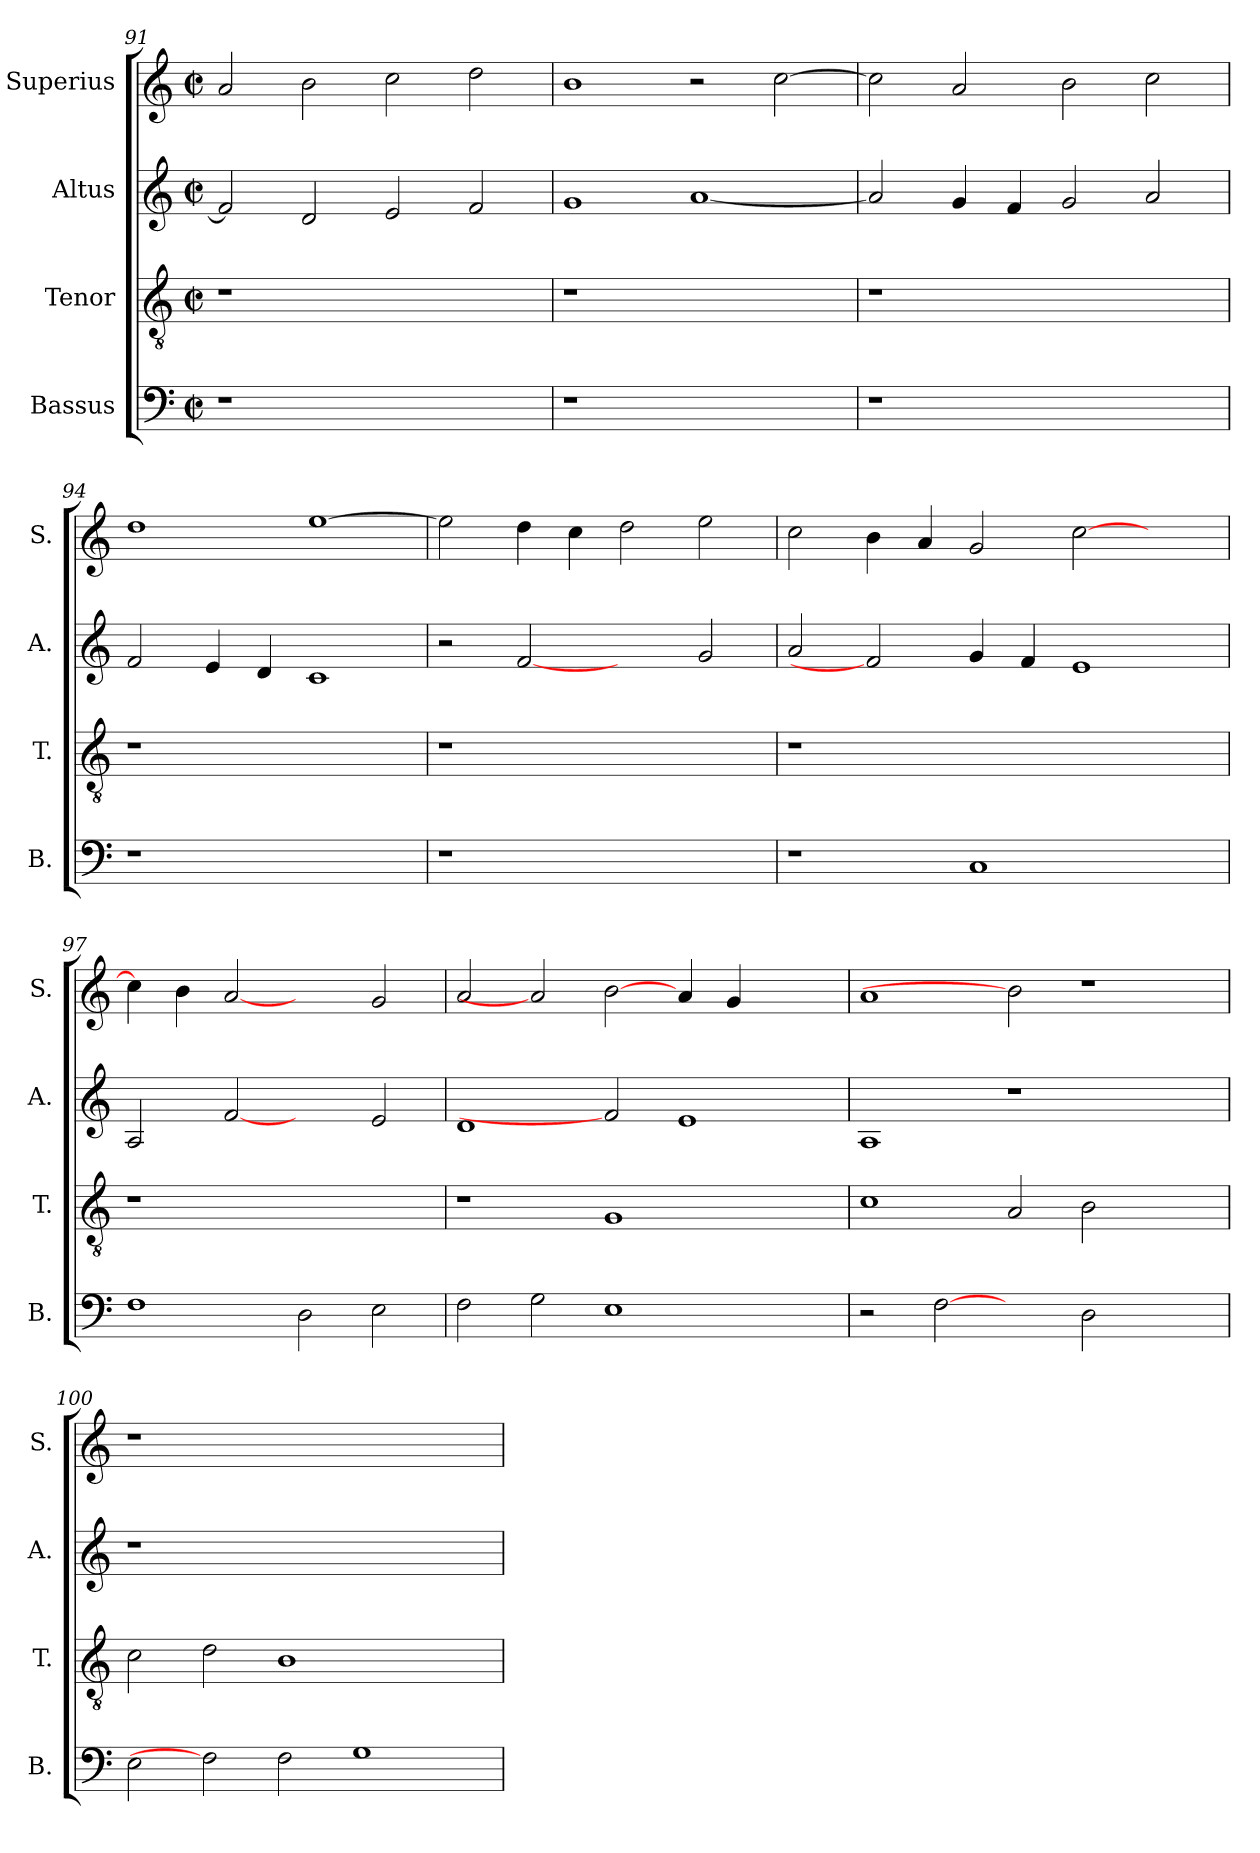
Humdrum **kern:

**kern	**kern	**kern	**kern
*part4	*part3	*part2	*part1
*staff4	*staff3	*staff2	*staff1
*I"Bassus	*I"Tenor	*I"Altus	*I"Superius
*I'B.	*I'T.	*I'A.	*I'S.
*clefF4	*clefGv2	*clefG2	*clefG2
*	*ITrd7c12	*	*
*k[]	*k[]	*k[]	*k[]
*C:	*C:	*C:	*C:
*M2/2	*M2/2	*M2/2	*M2/2
*met(c|)	*met(c|)	*met(c|)	*met(c|)
=91	=91	=91	=91
!LO:N:vis=1	!LO:N:vis=1	!	!
1r	1r	2fi/]	2ai/
.	.	2di/	2bi\
1ryy	1ryy	2ei/	2cci\
.	.	2fi/	2ddi\
=92	=92	=92	=92
!LO:N:vis=1	!LO:N:vis=1	!	!
1r	1r	1gi	1bi
1ryy	1ryy	[<1ai	2r
.	.	.	[>2cci\
!!LO:LB:g=z
=93	=93	=93	=93
!LO:N:vis=1	!LO:N:vis=1	!	!
1r	1r	2ai/]	2cci\]
.	.	4gi/	2ai/
.	.	4fi/	.
1ryy	1ryy	2gi/	2bi\
.	.	2ai/	2cci\
=94	=94	=94	=94
!LO:N:vis=1	!LO:N:vis=1	!	!
1r	1r	2fi/	1ddi
.	.	4ei/	.
.	.	4di/	.
1ryy	1ryy	1ci	[>1eei
=95	=95	=95	=95
!LO:N:vis=1	!LO:N:vis=1	!	!
1r	1r	2r	2eei\]
.	.	[2fi	4ddi\
.	.	.	4cci\
1ryy	1ryy	2ryy	2ddi\
.	.	2gi/	2eei\
=96	=96	=96	=96
!	!LO:N:vis=1	!	!
1r	1r	2ai/	2cci\
.	.	2fi]	4bi\
.	.	.	4ai/
1Ci	1.ryy	4gi/	2gi/
.	.	4fi/	.
.	.	1ei	[>2cci\
2ryy	.	.	2ryy
=97	=97	=97	=97
!	!LO:N:vis=1	!	!
1Fi	1r	2Ai/	4cci\]
.	.	.	4bi\
.	.	[2fi	[2ai
2Di\	1ryy	2ryy	2ryy
2Ei\	.	2ei/	2gi/
!!LO:LB:g=z
=98	=98	=98	=98
2Fi\	1r	1di	2ai/
2Gi\	.	.	2ai]
1Ei	1GGi	2fi]	[2bi
.	.	1ei	4ai/
.	.	.	4gi/
2ryy	2ryy	.	2ryy
=99	=99	=99	=99
2r	1Ci	1Ai	1ai
[2Fi	.	.	.
2ryy	2AAi/	1r	2bi]
2Di\	2BBi\	.	1r
2ryy	2ryy	2ryy	.
=100	=100	=100	=100
!	!	!LO:N:vis=1	!LO:N:vis=1
2Ei\	2Ci\	1r	1r
2Fi]	2Di\	.	.
2Fi\	1BBi	1.ryy	1.ryy
1Gi	.	.	.
.	2ryy	.	.
=	=	=	=
*-	*-	*-	*-
